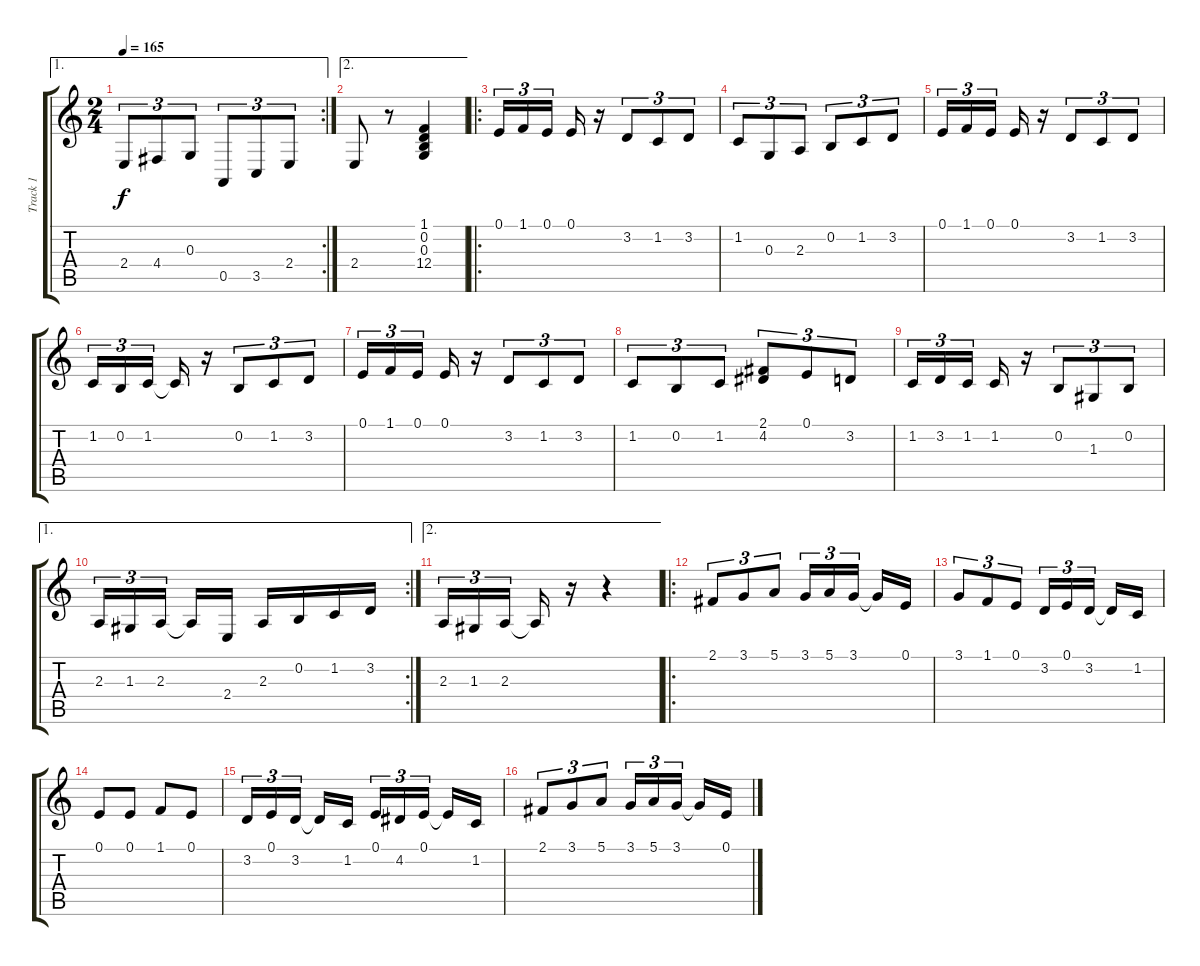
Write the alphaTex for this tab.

\track ("Track 1" "Track 1") {instrument tangoaccordion}
\staff {score tabs}
\tuning (E4 B3 G3 D3 A2 E2) {hide}
\ae 1
\rc 2
\ts (2 4)
\tempo 165
\clef g2
\ks c
2.4{t}.8{tu (3 2) dy f} 4.4.8{tu (3 2)} 0.3.8{tu (3 2)} 0.5.8{tu (3 2)} 3.5.8{tu (3 2)} 2.4.8{tu (3 2)} |
\ae 2
2.4.8 r.8 (1.1 0.2 0.3 12.4).4 |
\ro
0.1.16{tu (3 2)} 1.1.16{tu (3 2)} 0.1.16{tu (3 2) beam splitsecondary} 0.1.16 r.16 3.2.8{tu (3 2)} 1.2.8{tu (3 2)} 3.2.8{tu (3 2)} |
1.2.8{tu (3 2)} 0.3.8{tu (3 2)} 2.3.8{tu (3 2)} 0.2.8{tu (3 2)} 1.2.8{tu (3 2)} 3.2.8{tu (3 2)} |
0.1.16{tu (3 2)} 1.1.16{tu (3 2)} 0.1.16{tu (3 2) beam splitsecondary} 0.1.16 r.16 3.2.8{tu (3 2)} 1.2.8{tu (3 2)} 3.2.8{tu (3 2)} |
1.2.16{tu (3 2)} 0.2.16{tu (3 2)} 1.2.16{tu (3 2) beam splitsecondary} 1.2{t}.16 r.16 0.2.8{tu (3 2)} 1.2.8{tu (3 2)} 3.2.8{tu (3 2)} |
0.1.16{tu (3 2)} 1.1.16{tu (3 2)} 0.1.16{tu (3 2) beam splitsecondary} 0.1.16 r.16 3.2.8{tu (3 2)} 1.2.8{tu (3 2)} 3.2.8{tu (3 2)} |
1.2.8{tu (3 2)} 0.2.8{tu (3 2)} 1.2.8{tu (3 2)} (2.1 4.2).8{tu (3 2)} 0.1.8{tu (3 2)} 3.2.8{tu (3 2)} |
1.2.16{tu (3 2)} 3.2.16{tu (3 2)} 1.2.16{tu (3 2) beam splitsecondary} 1.2.16 r.16 0.2.8{tu (3 2)} 1.3.8{tu (3 2)} 0.2.8{tu (3 2)} |
\ae 1
\rc 2
2.3.16{tu (3 2)} 1.3.16{tu (3 2)} 2.3.16{tu (3 2) beam splitsecondary} 2.3{t}.16 2.4.16 2.3.16 0.2.16 1.2.16 3.2.16 |
\ae 2
2.3.16{tu (3 2)} 1.3.16{tu (3 2)} 2.3.16{tu (3 2) beam splitsecondary} 2.3{t}.16 r.16 r.4 |
\ro
2.1.8{tu (3 2)} 3.1.8{tu (3 2)} 5.1.8{tu (3 2)} 3.1.16{tu (3 2)} 5.1.16{tu (3 2)} 3.1.16{tu (3 2) beam splitsecondary} 3.1{t}.16 0.1.16 |
3.1.8{tu (3 2)} 1.1.8{tu (3 2)} 0.1.8{tu (3 2)} 3.2.16{tu (3 2)} 0.1.16{tu (3 2)} 3.2.16{tu (3 2) beam splitsecondary} 3.2{t}.16 1.2.16 |
0.1.8 0.1.8 1.1.8 0.1.8 |
3.2.16{tu (3 2)} 0.1.16{tu (3 2)} 3.2.16{tu (3 2) beam splitsecondary} 3.2{t}.16 1.2.16 0.1.16{tu (3 2)} 4.2.16{tu (3 2)} 0.1.16{tu (3 2) beam splitsecondary} 0.1{t}.16 1.2.16 |
2.1.8{tu (3 2)} 3.1.8{tu (3 2)} 5.1.8{tu (3 2)} 3.1.16{tu (3 2)} 5.1.16{tu (3 2)} 3.1.16{tu (3 2) beam splitsecondary} 3.1{t}.16 0.1.16
